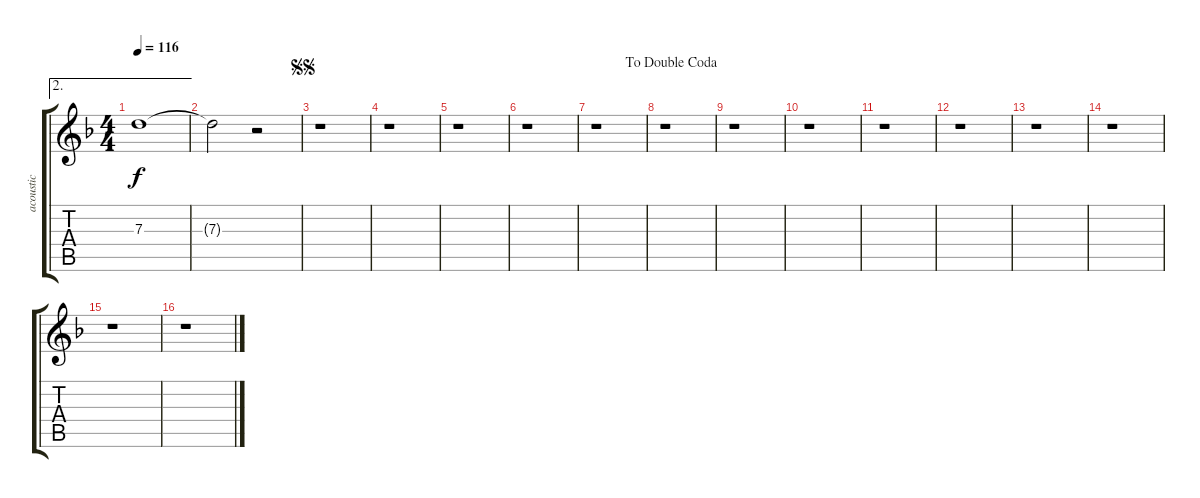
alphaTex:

\track ("acoustic" "acoustic") {instrument acousticguitarsteel}
\staff {score tabs}
\tuning (E4 B3 G3 D3 A2 E2) {hide}
\ae 2
\ts (4 4)
\tempo 116
\clef g2
\ks f
7.3.1{dy f} |
7.3{t}.2 r.2 |
\jump segnosegno
r.1 |
r.1 |
r.1 |
r.1 |
r.1 |
\jump dadoublecoda
r.1 |
r.1 |
r.1 |
r.1 |
r.1 |
r.1 |
r.1 |
r.1 |
r.1
